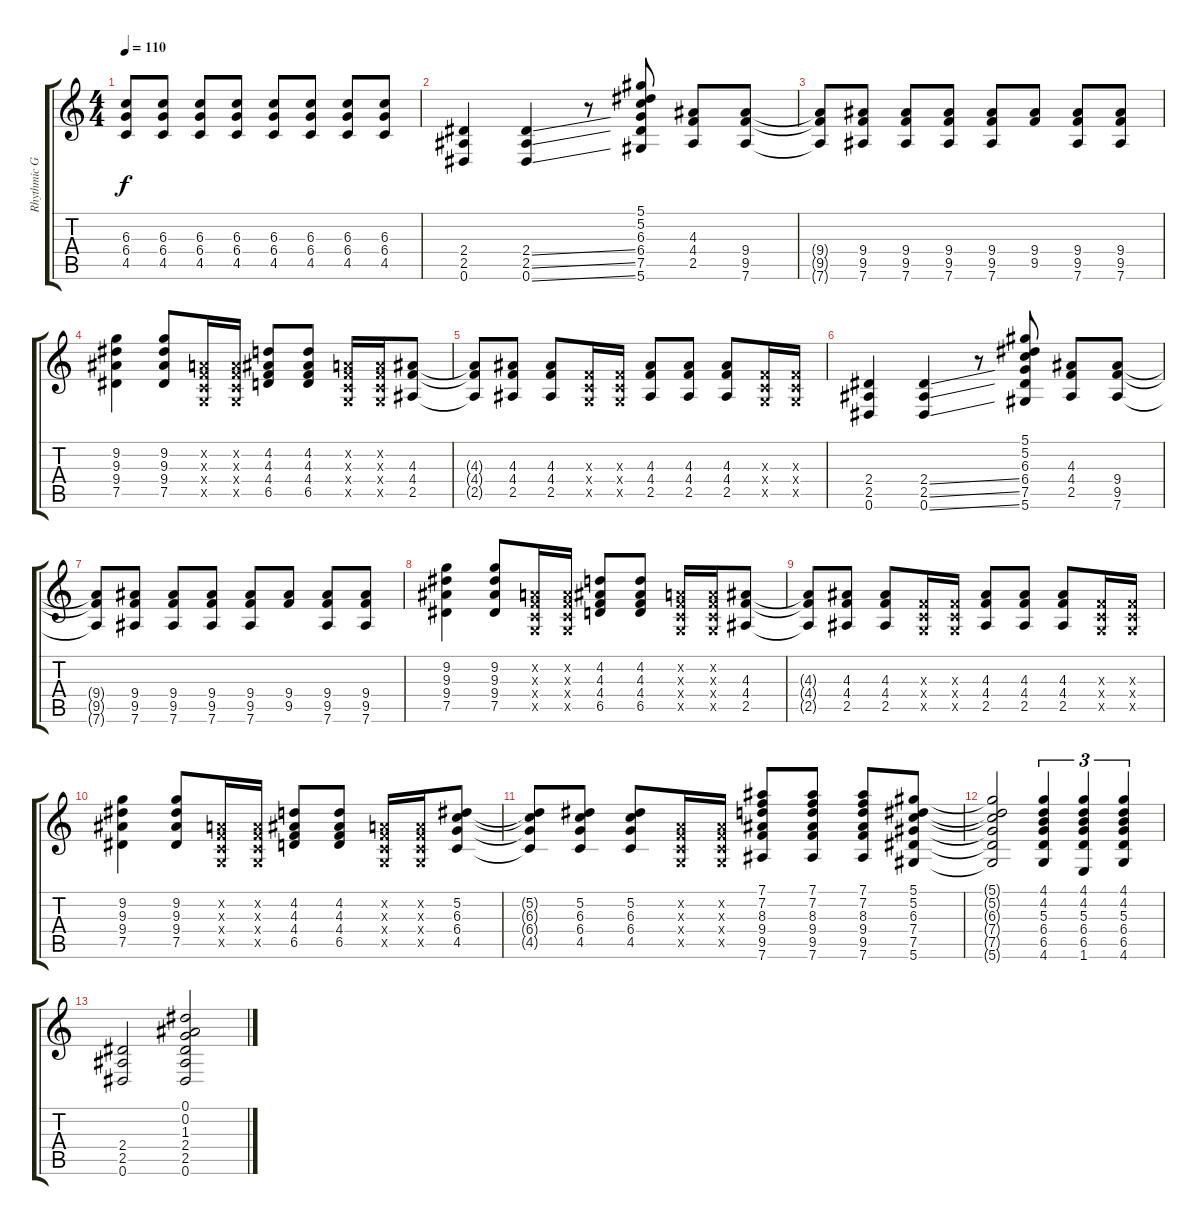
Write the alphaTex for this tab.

\track ("Rhythmic Guitar" "Rhythmic G") {instrument distortionguitar}
\staff {score tabs}
\tuning (Eb4 Bb3 Gb3 Db3 Ab2 Eb2) {hide}
\ts (4 4)
\tempo 110
\clef g2
\ks c
(6.3{t} 6.4{t} 4.5{t}).8{dy f} (6.3 6.4 4.5).8 (6.3 6.4 4.5).8 (6.3 6.4 4.5).8 (6.3 6.4 4.5).8 (6.3 6.4 4.5).8 (6.3 6.4 4.5).8 (6.3 6.4 4.5).8 |
(2.4 2.5 0.6).4 (2.4{ss} 2.5{ss} 0.6{ss}).4 r.8 (5.1 5.2 6.3 6.4 7.5 5.6).8 (4.3 4.4 2.5).8 (9.4 9.5 7.6).8 |
(9.4{t} 9.5{t} 7.6{t}).8 (9.4 9.5 7.6).8 (9.4 9.5 7.6).8 (9.4 9.5 7.6).8 (9.4 9.5 7.6).8 (9.4 9.5).8 (9.4 9.5 7.6).8 (9.4 9.5 7.6).8 |
(9.2 9.3 9.4 7.5).4 (9.2 9.3 9.4 7.5).8 (-1.2{x} -1.3{x} -1.4{x} -1.5{x}).16 (-1.2{x} -1.3{x} -1.4{x} -1.5{x}).16 (4.2 4.3 4.4 6.5).8 (4.2 4.3 4.4 6.5).8 (-1.2{x} -1.3{x} -1.4{x} -1.5{x}).16 (-1.2{x} -1.3{x} -1.4{x} -1.5{x}).16 (4.3 4.4 2.5).8 |
(4.3{t} 4.4{t} 2.5{t}).8 (4.3 4.4 2.5).8 (4.3 4.4 2.5).8 (-1.3{x} -1.4{x} -1.5{x}).16 (-1.3{x} -1.4{x} -1.5{x}).16 (4.3 4.4 2.5).8 (4.3 4.4 2.5).8 (4.3 4.4 2.5).8 (-1.3{x} -1.4{x} -1.5{x}).16 (-1.3{x} -1.4{x} -1.5{x}).16 |
(2.4 2.5 0.6).4 (2.4{ss} 2.5{ss} 0.6{ss}).4 r.8 (5.1 5.2 6.3 6.4 7.5 5.6).8 (4.3 4.4 2.5).8 (9.4 9.5 7.6).8 |
(9.4{t} 9.5{t} 7.6{t}).8 (9.4 9.5 7.6).8 (9.4 9.5 7.6).8 (9.4 9.5 7.6).8 (9.4 9.5 7.6).8 (9.4 9.5).8 (9.4 9.5 7.6).8 (9.4 9.5 7.6).8 |
(9.2 9.3 9.4 7.5).4 (9.2 9.3 9.4 7.5).8 (-1.2{x} -1.3{x} -1.4{x} -1.5{x}).16 (-1.2{x} -1.3{x} -1.4{x} -1.5{x}).16 (4.2 4.3 4.4 6.5).8 (4.2 4.3 4.4 6.5).8 (-1.2{x} -1.3{x} -1.4{x} -1.5{x}).16 (-1.2{x} -1.3{x} -1.4{x} -1.5{x}).16 (4.3 4.4 2.5).8 |
(4.3{t} 4.4{t} 2.5{t}).8 (4.3 4.4 2.5).8 (4.3 4.4 2.5).8 (-1.3{x} -1.4{x} -1.5{x}).16 (-1.3{x} -1.4{x} -1.5{x}).16 (4.3 4.4 2.5).8 (4.3 4.4 2.5).8 (4.3 4.4 2.5).8 (-1.3{x} -1.4{x} -1.5{x}).16 (-1.3{x} -1.4{x} -1.5{x}).16 |
(9.2 9.3 9.4 7.5).4 (9.2 9.3 9.4 7.5).8 (-1.2{x} -1.3{x} -1.4{x} -1.5{x}).16 (-1.2{x} -1.3{x} -1.4{x} -1.5{x}).16 (4.2 4.3 4.4 6.5).8 (4.2 4.3 4.4 6.5).8 (-1.2{x} -1.3{x} -1.4{x} -1.5{x}).16 (-1.2{x} -1.3{x} -1.4{x} -1.5{x}).16 (5.2 6.3 6.4 4.5).8 |
(5.2{t} 6.3{t} 6.4{t} 4.5{t}).8 (5.2 6.3 6.4 4.5).8 (5.2 6.3 6.4 4.5).8 (-1.2{x} -1.3{x} -1.4{x} -1.5{x}).16 (-1.2{x} -1.3{x} -1.4{x} -1.5{x}).16 (7.1 7.2 8.3 9.4 9.5 7.6).8 (7.1 7.2 8.3 9.4 9.5 7.6).8 (7.1 7.2 8.3 9.4 9.5 7.6).8 (5.1 5.2 6.3 7.4 7.5 5.6).8 |
(5.1{t} 5.2{t} 6.3{t} 7.4{t} 7.5{t} 5.6{t}).2 (4.1 4.2 5.3 6.4 6.5 4.6).4{tu (3 2)} (4.1 4.2 5.3 6.4 6.5 1.6).4{tu (3 2)} (4.1 4.2 5.3 6.4 6.5 4.6).4{tu (3 2)} |
(2.4 2.5 0.6).2 (0.1 0.2 1.3 2.4 2.5 0.6).2
